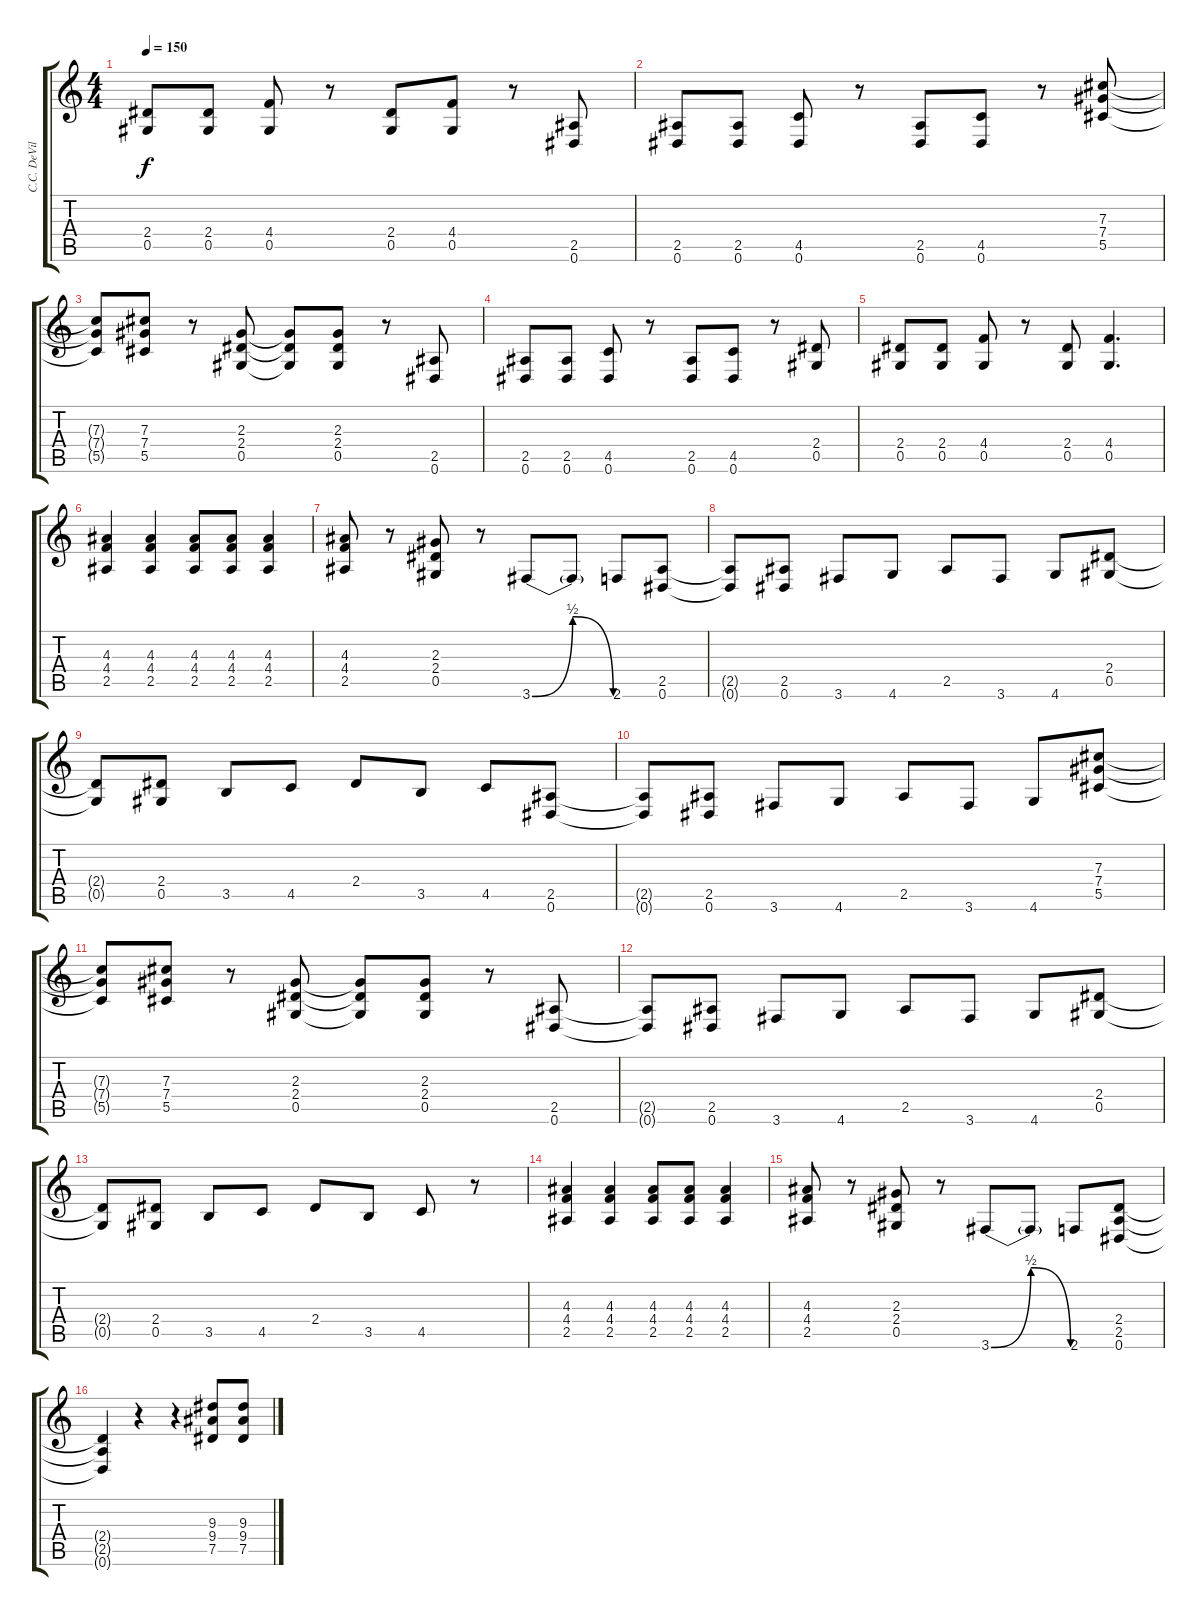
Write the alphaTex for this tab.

\track ("C.C. DeVille - Rhytm I" "C.C. DeVil") {instrument distortionguitar}
\staff {score tabs}
\tuning (Eb4 Bb3 Gb3 Db3 Ab2 Eb2) {hide}
\ts (4 4)
\tempo 150
\clef g2
\ks c
(2.4 0.5).8{dy f} (2.4 0.5).8 (4.4 0.5).8 r.8 (2.4 0.5).8 (4.4 0.5).8 r.8 (2.5 0.6).8 |
(2.5 0.6).8 (2.5 0.6).8 (4.5 0.6).8 r.8 (2.5 0.6).8 (4.5 0.6).8 r.8 (7.3 7.4 5.5).8 |
(7.3{t} 7.4{t} 5.5{t}).8 (7.3 7.4 5.5).8 r.8 (2.3 2.4 0.5).8 (2.3{t} 2.4{t} 0.5{t}).8 (2.3 2.4 0.5).8 r.8 (2.5 0.6).8 |
(2.5 0.6).8 (2.5 0.6).8 (4.5 0.6).8 r.8 (2.5 0.6).8 (4.5 0.6).8 r.8 (2.4 0.5).8 |
(2.4 0.5).8 (2.4 0.5).8 (4.4 0.5).8 r.8 (2.4 0.5).8 (4.4 0.5).4{d} |
(4.3 4.4 2.5).4 (4.3 4.4 2.5).4 (4.3 4.4 2.5).8 (4.3 4.4 2.5).8 (4.3 4.4 2.5).4 |
(4.3 4.4 2.5).8 r.8 (2.3 2.4 0.5).8 r.8 3.6{be (bendrelease 0 0 30 2 30 2 60 0)}.8 3.6{t}.8 2.6.8 (2.5 0.6).8 |
(2.5{t} 0.6{t}).8 (2.5 0.6).8 3.6.8 4.6.8 2.5.8 3.6.8 4.6.8 (2.4 0.5).8 |
(2.4{t} 0.5{t}).8 (2.4 0.5).8 3.5.8 4.5.8 2.4.8 3.5.8 4.5.8 (2.5 0.6).8 |
(2.5{t} 0.6{t}).8 (2.5 0.6).8 3.6.8 4.6.8 2.5.8 3.6.8 4.6.8 (7.3 7.4 5.5).8 |
(7.3{t} 7.4{t} 5.5{t}).8 (7.3 7.4 5.5).8 r.8 (2.3 2.4 0.5).8 (2.3{t} 2.4{t} 0.5{t}).8 (2.3 2.4 0.5).8 r.8 (2.5 0.6).8 |
(2.5{t} 0.6{t}).8 (2.5 0.6).8 3.6.8 4.6.8 2.5.8 3.6.8 4.6.8 (2.4 0.5).8 |
(2.4{t} 0.5{t}).8 (2.4 0.5).8 3.5.8 4.5.8 2.4.8 3.5.8 4.5.8 r.8 |
(4.3 4.4 2.5).4 (4.3 4.4 2.5).4 (4.3 4.4 2.5).8 (4.3 4.4 2.5).8 (4.3 4.4 2.5).4 |
(4.3 4.4 2.5).8 r.8 (2.3 2.4 0.5).8 r.8 3.6{be (bendrelease 0 0 30 2 30 2 60 0)}.8 3.6{t}.8 2.6.8 (2.4 2.5 0.6).8 |
(2.4{t} 2.5{t} 0.6{t}).4 r.4 r.4 (9.3 9.4 7.5).8 (9.3 9.4 7.5).8
